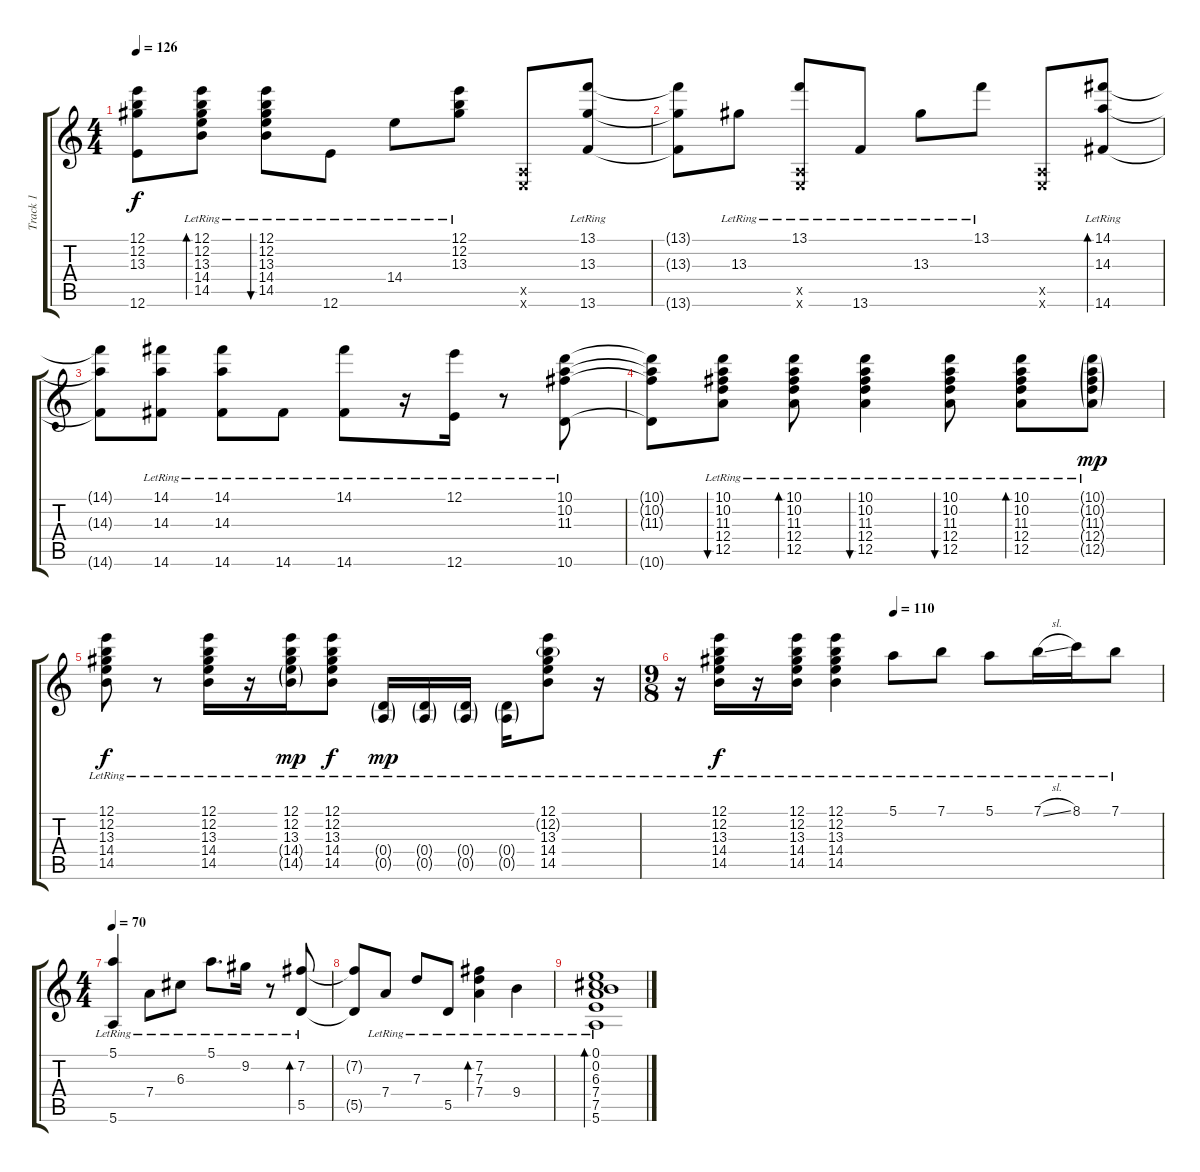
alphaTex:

\track ("Track 1" "Track 1") {instrument acousticguitarsteel}
\staff {score tabs}
\tuning (E4 B3 G3 D3 A2 E2) {hide}
\ts (4 4)
\tempo 126
\clef g2
\ks c
(12.1{t} 12.2{t} 13.3{t} 12.6{t}).8{dy f} (12.1{lr} 12.2{lr} 13.3{lr} 14.4{lr} 14.5{lr}).8{bd 30} (12.1{lr} 12.2{lr} 13.3{lr} 14.4{lr} 14.5{lr}).8{bu 30} 12.6{lr}.8 14.4{lr}.8 (12.1{lr} 12.2{lr} 13.3{lr}).8 (0.5{x} 0.6{x}).8 (13.1{lr} 13.3{lr} 13.6{lr}).8 |
(13.1{t} 13.3{t} 13.6{t}).8 13.3{lr}.8 (13.1{lr} 0.5{x} 0.6{x}).8 13.6{lr}.8 13.3{lr}.8 13.1{lr}.8 (0.5{x} 0.6{x}).8 (14.1{lr} 14.3{lr} 14.6{lr}).8{bd 480} |
(14.1{t} 14.3{t} 14.6{t}).8 (14.1{lr} 14.3{lr} 14.6).8 (14.1{lr} 14.3{lr} 14.6).8 14.6{lr}.8 (14.1{lr} 14.6{lr}).8 r.16 (12.1{lr} 12.6{lr}).16 r.8 (10.1{lr} 10.2{lr} 11.3{lr} 10.6{lr}).8 |
(10.1{t} 10.2{t} 11.3{t} 10.6{t}).8 (10.1{lr} 10.2{lr} 11.3{lr} 12.4{lr} 12.5{lr}).8{bu 30} (10.1{lr} 10.2{lr} 11.3{lr} 12.4{lr} 12.5{lr}).8{bd 30} (10.1{lr} 10.2{lr} 11.3{lr} 12.4{lr} 12.5{lr}).4{bu 30} (10.1{lr} 10.2{lr} 11.3{lr} 12.4{lr} 12.5{lr}).8{bu 30} (10.1{lr} 10.2{lr} 11.3{lr} 12.4{lr} 12.5{lr}).8{bd 30} (10.1{g lr} 10.2{g lr} 11.3{g lr} 12.4{g lr} 12.5{g lr}).8{dy mp} |
(12.1{lr} 12.2{lr} 13.3{lr} 14.4{lr} 14.5{lr}).8{dy f} r.8 (12.1{lr} 12.2{lr} 13.3{lr} 14.4{lr} 14.5{lr}).16 r.16 (12.1{lr} 12.2{lr} 13.3{lr} 14.4{g lr} 14.5{g lr}).16{dy mp} (12.1{lr} 12.2{lr} 13.3{lr} 14.4{lr} 14.5{lr}).8{dy f} (0.4{g lr} 0.5{g lr}).16{dy mp} (0.4{g lr} 0.5{g lr}).16 (0.4{g lr} 0.5{g lr}).16 (0.4{g lr} 0.5{g lr}).16 (12.1{lr} 12.2{g lr} 13.3{lr} 14.4{lr} 14.5{lr}).8 r.16 |
\ts (9 8)
\tempo (110 0.4444444444444444)
r.16 (12.1{lr} 12.2{lr} 13.3{lr} 14.4{lr} 14.5{lr}).16{dy f} r.16 (12.1{lr} 12.2{lr} 13.3{lr} 14.4{lr} 14.5{lr}).16 (12.1{lr} 12.2{lr} 13.3{lr} 14.4{lr} 14.5{lr}).4 5.1{lr}.8 7.1{lr}.8 5.1{lr}.8 7.1{sl lr}.16 8.1{lr}.16 7.1{lr}.8 |
\ts (4 4)
\tempo 70
(5.1{lr} 5.6{lr}).4 7.4{lr}.8 6.3{lr}.8 5.1{lr}.8{d} 9.2{lr}.16 r.8 (7.2{lr} 5.5{lr}).8{bd 480} |
(7.2{t} 5.5{t}).8 7.4{lr}.8 7.3{lr}.8 5.5{lr}.8 (7.2{lr} 7.3{lr} 7.4{lr}).4{bd 480} 9.4{lr}.4 |
(0.1{lr} 0.2{lr} 6.3{lr} 7.4{lr} 7.5{lr} 5.6{lr}).1{bd 480}
